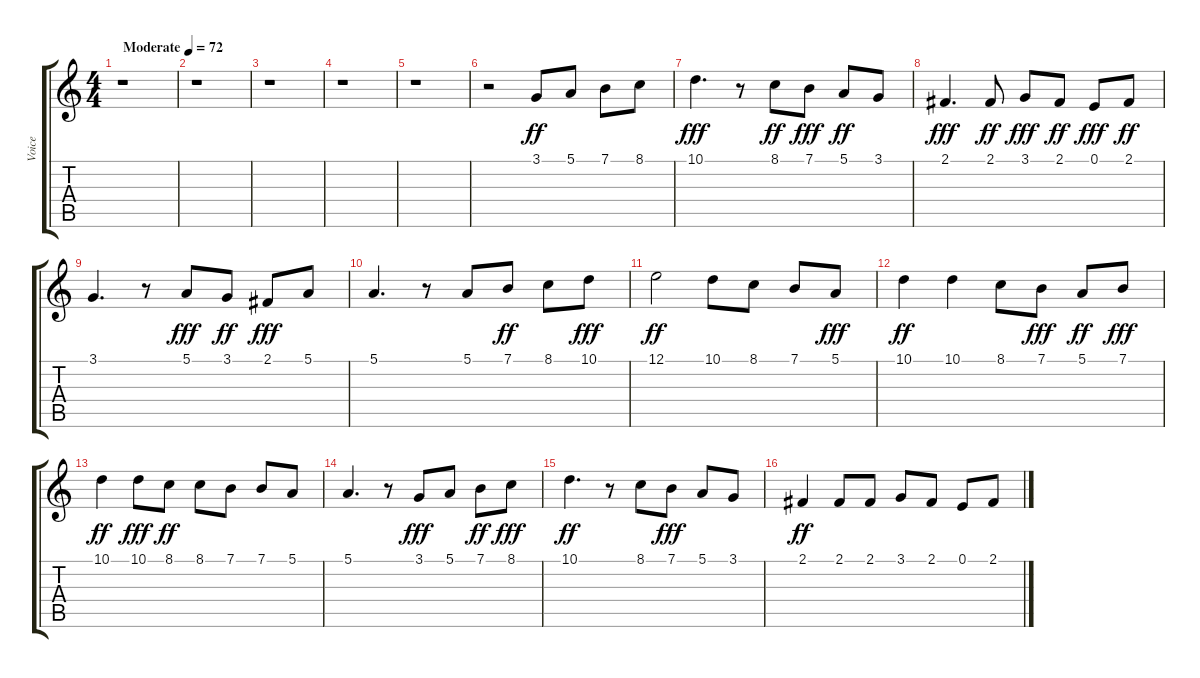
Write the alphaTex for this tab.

\track ("Voice" "Voice") {instrument harmonica}
\staff {score tabs}
\tuning (E4 B3 G3 D3 A2 E2) {hide}
\ts (4 4)
\tempo (72 "Moderate")
\clef g2
\ks c
r.1{dy ff instrument harmonica} |
r.1 |
r.1 |
r.1 |
r.1 |
r.2 3.1.8 5.1.8 7.1.8 8.1.8 |
10.1.4{d dy fff} r.8 8.1.8{dy ff} 7.1.8{dy fff} 5.1.8{dy ff} 3.1.8 |
2.1.4{d dy fff} 2.1.8{dy ff} 3.1.8{dy fff} 2.1.8{dy ff} 0.1.8{dy fff} 2.1.8{dy ff} |
3.1.4{d} r.8 5.1.8{dy fff} 3.1.8{dy ff} 2.1.8{dy fff} 5.1.8 |
5.1.4{d} r.8 5.1.8 7.1.8{dy ff} 8.1.8 10.1.8{dy fff} |
12.1.2{dy ff} 10.1.8 8.1.8 7.1.8 5.1.8{dy fff} |
10.1.4{dy ff} 10.1.4 8.1.8 7.1.8{dy fff} 5.1.8{dy ff} 7.1.8{dy fff} |
10.1.4{dy ff} 10.1.8{dy fff} 8.1.8{dy ff} 8.1.8 7.1.8 7.1.8 5.1.8 |
5.1.4{d} r.8 3.1.8{dy fff} 5.1.8 7.1.8{dy ff} 8.1.8{dy fff} |
10.1.4{d dy ff} r.8 8.1.8 7.1.8{dy fff} 5.1.8 3.1.8 |
2.1.4{dy ff} 2.1.8 2.1.8 3.1.8 2.1.8 0.1.8 2.1.8
